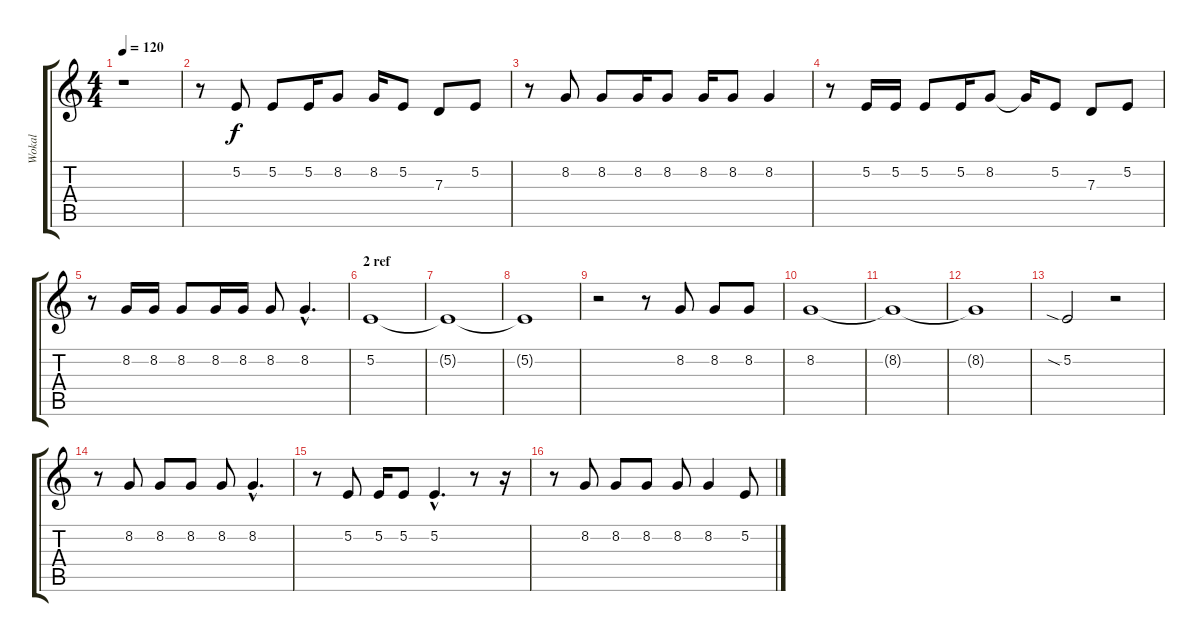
\track ("Wokal" "Wokal") {instrument lead1square}
\staff {score tabs}
\tuning (E4 B3 G3 D3 A2 E2) {hide}
\ts (4 4)
\tempo 120
\clef g2
\ks c
r.1{dy f} |
r.8 5.2.8 5.2.8 5.2.16 8.2.8 8.2.16 5.2.8 7.3.8 5.2.8 |
r.8 8.2.8 8.2.8 8.2.16 8.2.8 8.2.16 8.2.8 8.2.4 |
r.8 5.2.16 5.2.16 5.2.8 5.2.16 8.2.8 8.2{t}.16 5.2.8 7.3.8 5.2.8 |
r.8 8.2.16 8.2.16 8.2.8 8.2.16 8.2.16 8.2.8 8.2{hac}.4{d} |
\section ("" "2 ref")
5.2.1 |
5.2{t}.1 |
5.2{t}.1 |
r.2 r.8 8.2.8 8.2.8 8.2.8 |
8.2.1 |
8.2{t}.1 |
8.2{t}.1 |
5.2{sia}.2 r.2 |
r.8 8.2.8 8.2.8 8.2.8 8.2.8 8.2{hac}.4{d} |
r.8 5.2.8 5.2.16 5.2.8 5.2{hac}.4{d} r.8 r.16 |
r.8 8.2.8 8.2.8 8.2.8 8.2.8 8.2.4 5.2.8
